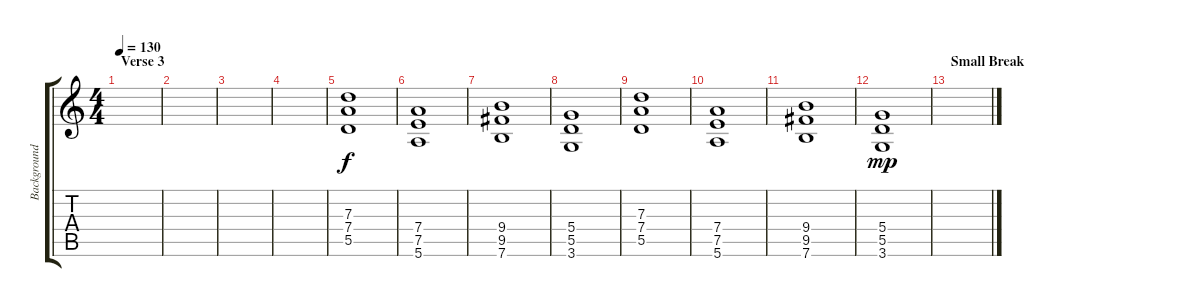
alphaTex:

\track ("Background Guitar" "Background") {instrument distortionguitar}
\staff {score tabs}
\tuning (E4 B3 G3 D3 A2 E2) {hide}
\ts (4 4)
\section ("" "Verse 3")
\tempo 130
\clef g2
\ks c
|
|
|
|
(7.3 7.4 5.5).1 |
(7.4 7.5 5.6).1 |
(9.4 9.5 7.6).1 |
(5.4 5.5 3.6).1 |
(7.3 7.4 5.5).1 |
(7.4 7.5 5.6).1 |
(9.4 9.5 7.6).1 |
(5.4 5.5 3.6).1{dy mp volume 2} |
\section ("" "Small Break")
